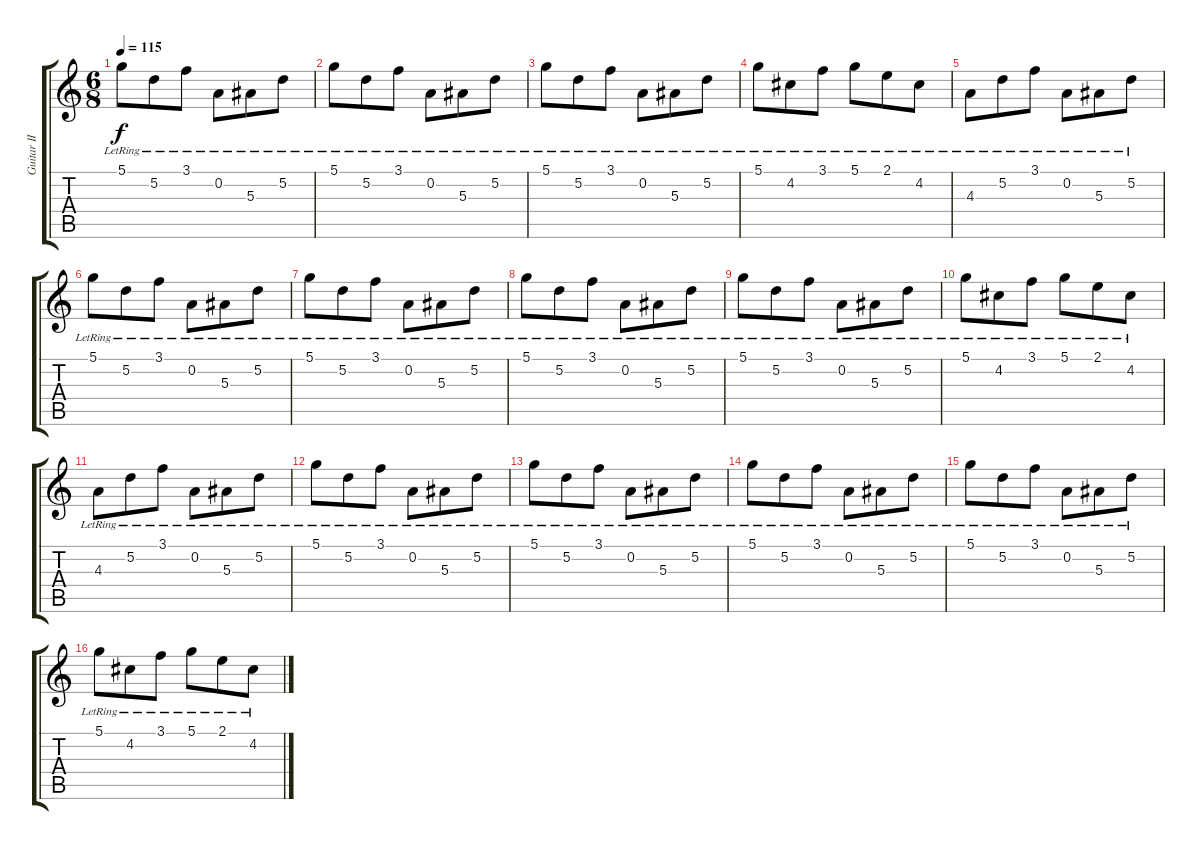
\track ("Guitar II" "Guitar II") {instrument electricguitarclean}
\staff {score tabs}
\tuning (D4 A3 F3 C3 G2 C2) {hide}
\ts (6 8)
\tempo 115
\clef g2
\ks c
5.1{lr}.8{dy f} 5.2{lr}.8 3.1{lr}.8 0.2{lr}.8 5.3{lr}.8 5.2{lr}.8 |
5.1{lr}.8 5.2{lr}.8 3.1{lr}.8 0.2{lr}.8 5.3{lr}.8 5.2{lr}.8 |
5.1{lr}.8 5.2{lr}.8 3.1{lr}.8 0.2{lr}.8 5.3{lr}.8 5.2{lr}.8 |
5.1{lr}.8 4.2{lr}.8 3.1{lr}.8 5.1{lr}.8 2.1{lr}.8 4.2{lr}.8 |
4.3{lr}.8{volume 8 balance 8 instrument electricguitarclean} 5.2{lr}.8 3.1{lr}.8 0.2{lr}.8 5.3{lr}.8 5.2{lr}.8 |
5.1{lr}.8 5.2{lr}.8 3.1{lr}.8 0.2{lr}.8 5.3{lr}.8 5.2{lr}.8 |
5.1{lr}.8 5.2{lr}.8 3.1{lr}.8 0.2{lr}.8 5.3{lr}.8 5.2{lr}.8 |
5.1{lr}.8 5.2{lr}.8 3.1{lr}.8 0.2{lr}.8 5.3{lr}.8 5.2{lr}.8 |
5.1{lr}.8 5.2{lr}.8 3.1{lr}.8 0.2{lr}.8 5.3{lr}.8 5.2{lr}.8 |
5.1{lr}.8 4.2{lr}.8 3.1{lr}.8 5.1{lr}.8 2.1{lr}.8 4.2{lr}.8 |
4.3{lr}.8{volume 8 balance 8 instrument electricguitarclean} 5.2{lr}.8 3.1{lr}.8 0.2{lr}.8 5.3{lr}.8 5.2{lr}.8 |
5.1{lr}.8 5.2{lr}.8 3.1{lr}.8 0.2{lr}.8 5.3{lr}.8 5.2{lr}.8 |
5.1{lr}.8 5.2{lr}.8 3.1{lr}.8 0.2{lr}.8 5.3{lr}.8 5.2{lr}.8 |
5.1{lr}.8 5.2{lr}.8 3.1{lr}.8 0.2{lr}.8 5.3{lr}.8 5.2{lr}.8 |
5.1{lr}.8 5.2{lr}.8 3.1{lr}.8 0.2{lr}.8 5.3{lr}.8 5.2{lr}.8 |
5.1{lr}.8 4.2{lr}.8 3.1{lr}.8 5.1{lr}.8 2.1{lr}.8 4.2{lr}.8
